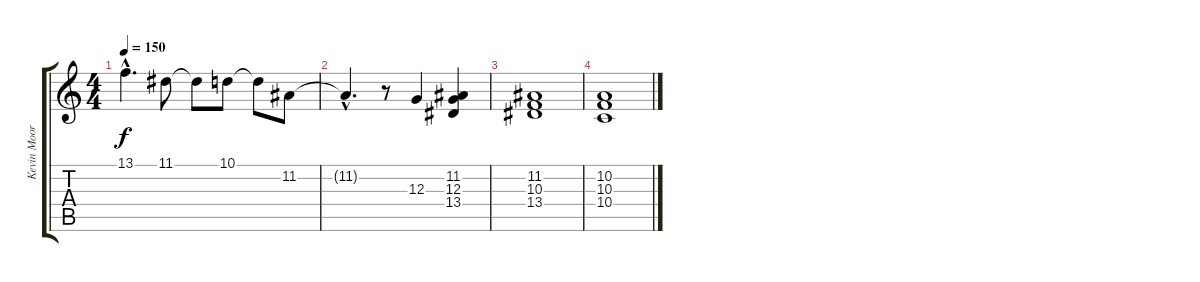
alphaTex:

\track ("Kevin Moore: Lead" "Kevin Moor") {instrument lead2sawtooth}
\staff {score tabs}
\tuning (E4 B3 G3 D3 A2 E2) {hide}
\ts (4 4)
\tempo 150
\clef g2
\ks c
13.1{hac}.4{d dy f} 11.1.8 11.1{t}.8 10.1.8 10.1{t}.8 11.2.8 |
11.2{hac t}.4{d} r.8 12.3.4 (11.2 12.3 13.4).4 |
(11.2 10.3 13.4).1 |
(10.2 10.3 10.4).1
